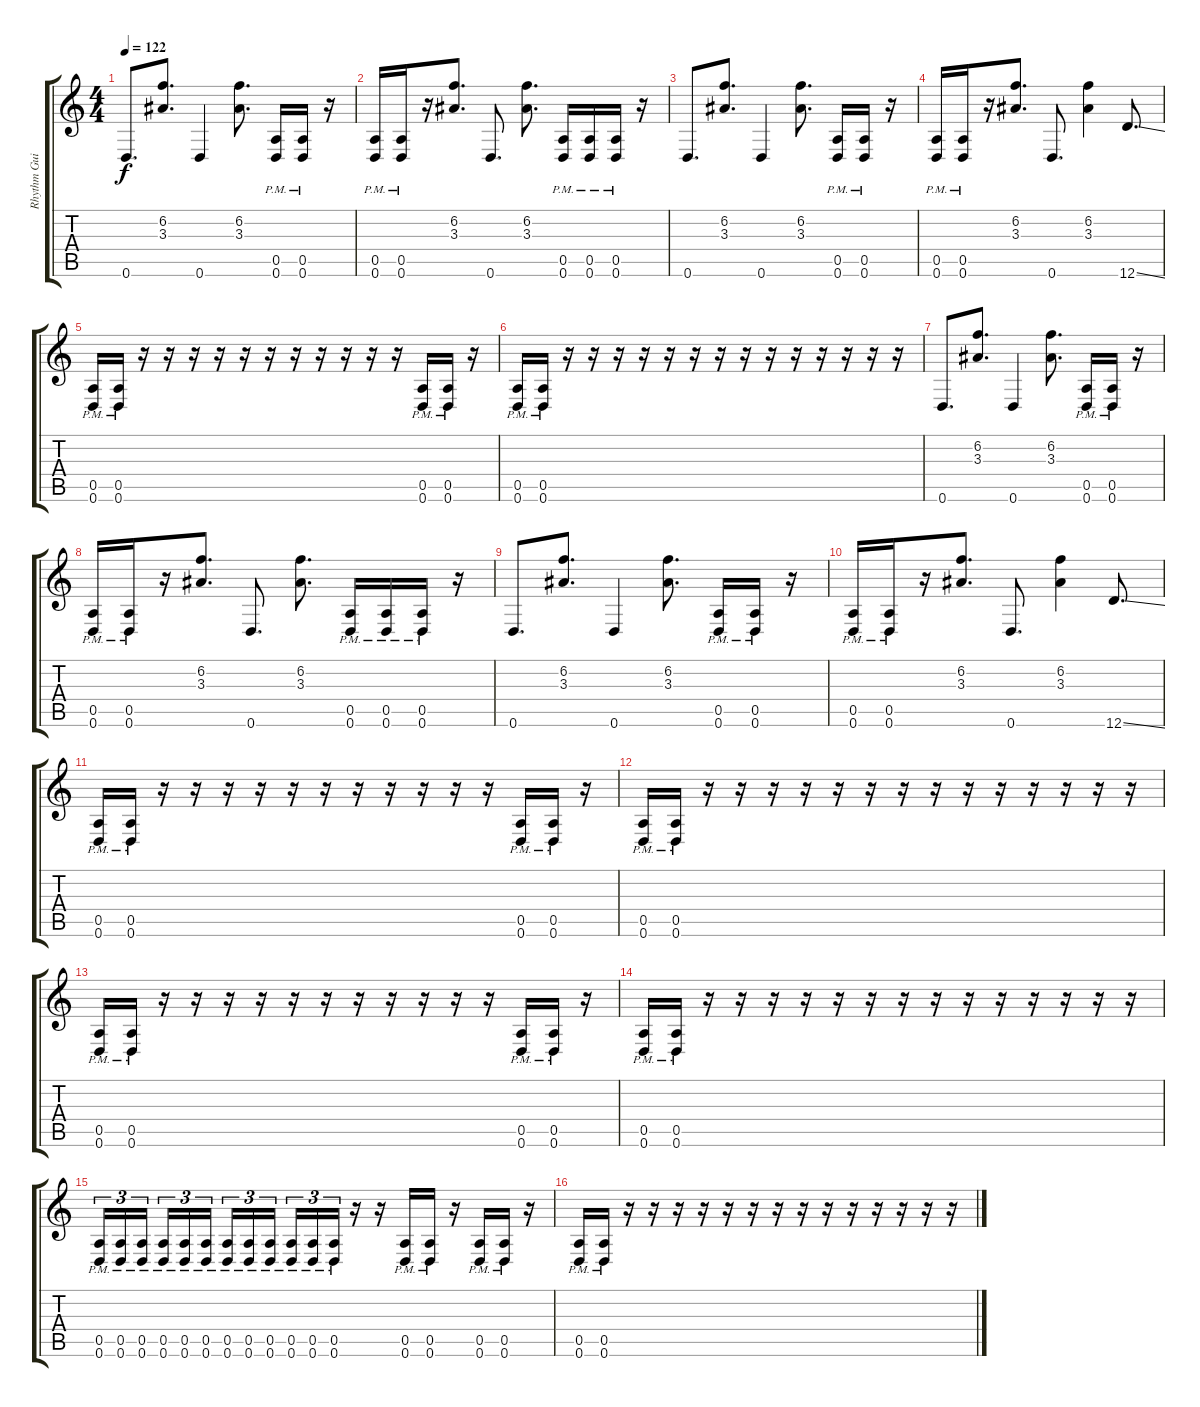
\track ("Rhythm Guitar 1" "Rhythm Gui") {instrument distortionguitar}
\staff {score tabs}
\tuning (E4 B3 G3 D3 A2 D2) {hide}
\ts (4 4)
\tempo 122
\clef g2
\ks c
0.6.8{d dy f} (6.2 3.3).8{d} 0.6.4 (6.2 3.3).8{d} (0.5{pm} 0.6{pm}).16 (0.5{pm} 0.6{pm}).16 r.16 |
(0.5{pm} 0.6{pm}).16 (0.5{pm} 0.6{pm}).16 r.16 (6.2 3.3).8{d} 0.6.8{d} (6.2 3.3).8{d} (0.5{pm} 0.6{pm}).16 (0.5{pm} 0.6{pm}).16 (0.5{pm} 0.6{pm}).16 r.16 |
0.6.8{d} (6.2 3.3).8{d} 0.6.4 (6.2 3.3).8{d} (0.5{pm} 0.6{pm}).16 (0.5{pm} 0.6{pm}).16 r.16 |
(0.5{pm} 0.6{pm}).16 (0.5{pm} 0.6{pm}).16 r.16 (6.2 3.3).8{d} 0.6.8{d} (6.2 3.3).4 12.6{ss}.8{d} |
(0.5{pm} 0.6{pm}).16 (0.5{pm} 0.6{pm}).16 r.16 r.16 r.16 r.16 r.16 r.16 r.16 r.16 r.16 r.16 r.16 (0.5{pm} 0.6{pm}).16 (0.5{pm} 0.6{pm}).16 r.16 |
(0.5{pm} 0.6{pm}).16 (0.5{pm} 0.6{pm}).16 r.16 r.16 r.16 r.16 r.16 r.16 r.16 r.16 r.16 r.16 r.16 r.16 r.16 r.16 |
0.6.8{d} (6.2 3.3).8{d} 0.6.4 (6.2 3.3).8{d} (0.5{pm} 0.6{pm}).16 (0.5{pm} 0.6{pm}).16 r.16 |
(0.5{pm} 0.6{pm}).16 (0.5{pm} 0.6{pm}).16 r.16 (6.2 3.3).8{d} 0.6.8{d} (6.2 3.3).8{d} (0.5{pm} 0.6{pm}).16 (0.5{pm} 0.6{pm}).16 (0.5{pm} 0.6{pm}).16 r.16 |
0.6.8{d} (6.2 3.3).8{d} 0.6.4 (6.2 3.3).8{d} (0.5{pm} 0.6{pm}).16 (0.5{pm} 0.6{pm}).16 r.16 |
(0.5{pm} 0.6{pm}).16 (0.5{pm} 0.6{pm}).16 r.16 (6.2 3.3).8{d} 0.6.8{d} (6.2 3.3).4 12.6{ss}.8{d} |
(0.5{pm} 0.6{pm}).16 (0.5{pm} 0.6{pm}).16 r.16 r.16 r.16 r.16 r.16 r.16 r.16 r.16 r.16 r.16 r.16 (0.5{pm} 0.6{pm}).16 (0.5{pm} 0.6{pm}).16 r.16 |
(0.5{pm} 0.6{pm}).16 (0.5{pm} 0.6{pm}).16 r.16 r.16 r.16 r.16 r.16 r.16 r.16 r.16 r.16 r.16 r.16 r.16 r.16 r.16 |
(0.5{pm} 0.6{pm}).16 (0.5{pm} 0.6{pm}).16 r.16 r.16 r.16 r.16 r.16 r.16 r.16 r.16 r.16 r.16 r.16 (0.5{pm} 0.6{pm}).16 (0.5{pm} 0.6{pm}).16 r.16 |
(0.5{pm} 0.6{pm}).16 (0.5{pm} 0.6{pm}).16 r.16 r.16 r.16 r.16 r.16 r.16 r.16 r.16 r.16 r.16 r.16 r.16 r.16 r.16 |
(0.5{pm} 0.6{pm}).16{tu (3 2)} (0.5{pm} 0.6{pm}).16{tu (3 2)} (0.5{pm} 0.6{pm}).16{tu (3 2)} (0.5{pm} 0.6{pm}).16{tu (3 2)} (0.5{pm} 0.6{pm}).16{tu (3 2)} (0.5{pm} 0.6{pm}).16{tu (3 2)} (0.5{pm} 0.6{pm}).16{tu (3 2)} (0.5{pm} 0.6{pm}).16{tu (3 2)} (0.5{pm} 0.6{pm}).16{tu (3 2)} (0.5{pm} 0.6{pm}).16{tu (3 2)} (0.5{pm} 0.6{pm}).16{tu (3 2)} (0.5{pm} 0.6{pm}).16{tu (3 2)} r.16 r.16 (0.5{pm} 0.6{pm}).16 (0.5{pm} 0.6{pm}).16 r.16 (0.5{pm} 0.6{pm}).16 (0.5{pm} 0.6{pm}).16 r.16 |
(0.5{pm} 0.6{pm}).16 (0.5{pm} 0.6{pm}).16 r.16 r.16 r.16 r.16 r.16 r.16 r.16 r.16 r.16 r.16 r.16 r.16 r.16 r.16
